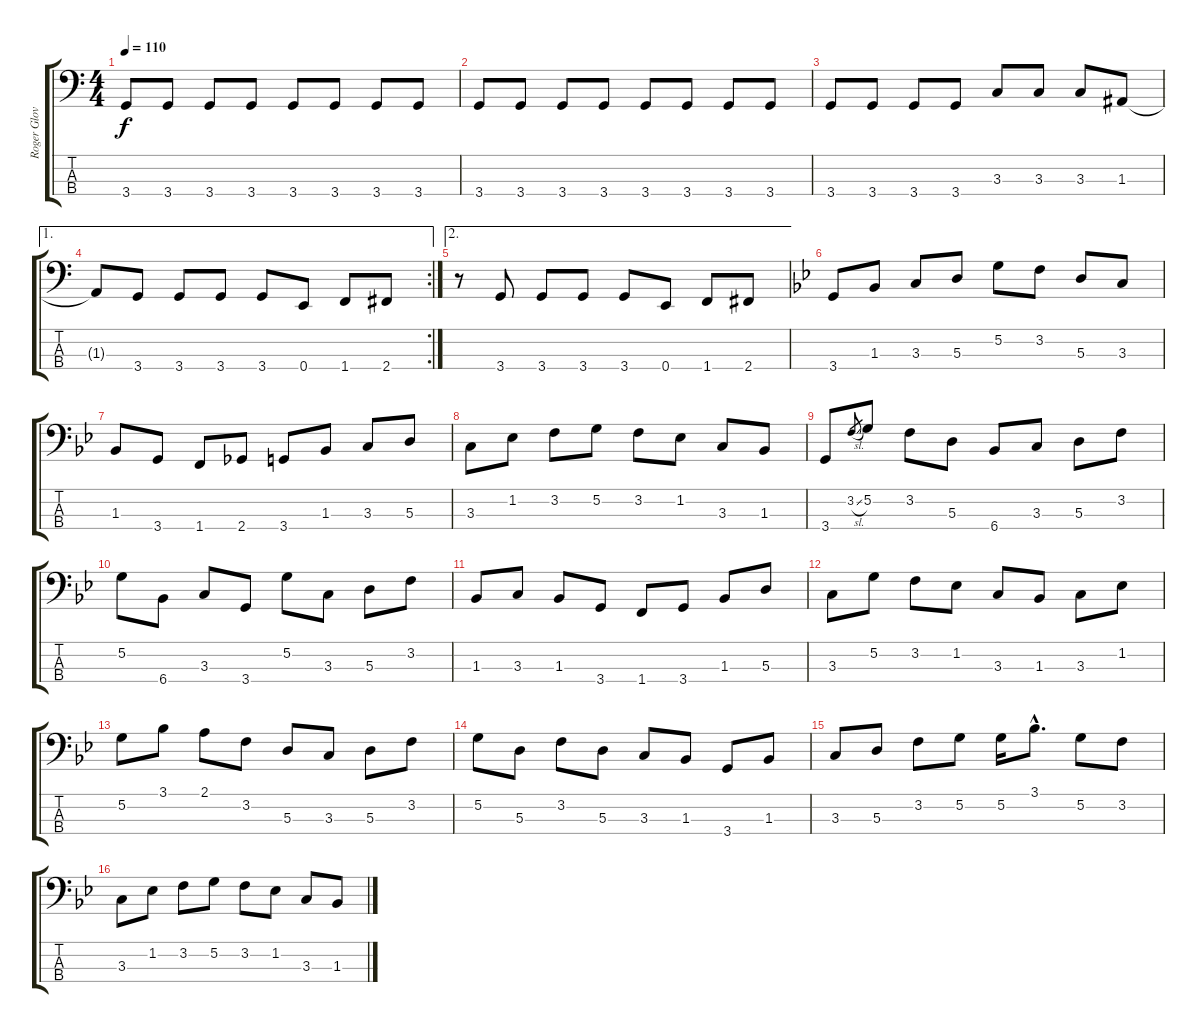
\track ("Roger Glover" "Roger Glov") {instrument electricbasspick}
\staff {score tabs}
\tuning (G2 D2 A1 E1) {hide}
\ts (4 4)
\tempo 110
\clef f4
\ks c
3.4.8{dy f} 3.4.8 3.4.8 3.4.8 3.4.8 3.4.8 3.4.8 3.4.8 |
3.4.8 3.4.8 3.4.8 3.4.8 3.4.8 3.4.8 3.4.8 3.4.8 |
3.4.8 3.4.8 3.4.8 3.4.8 3.3.8 3.3.8 3.3.8 1.3.8 |
\ae 1
\rc 2
1.3{t}.8 3.4.8 3.4.8 3.4.8 3.4.8 0.4.8 1.4.8 2.4.8 |
\ae 2
r.8 3.4.8 3.4.8 3.4.8 3.4.8 0.4.8 1.4.8 2.4.8 |
\ks bb
3.4.8 1.3.8 3.3.8 5.3.8 5.2.8 3.2.8 5.3.8 3.3.8 |
1.3.8 3.4.8 1.4.8 2.4.8 3.4.8 1.3.8 3.3.8 5.3.8 |
3.3.8 1.2.8 3.2.8 5.2.8 3.2.8 1.2.8 3.3.8 1.3.8 |
3.4.8 3.2{sl}.8{gr} 5.2.8 3.2.8 5.3.8 6.4.8 3.3.8 5.3.8 3.2.8 |
5.2.8 6.4.8 3.3.8 3.4.8 5.2.8 3.3.8 5.3.8 3.2.8 |
1.3.8 3.3.8 1.3.8 3.4.8 1.4.8 3.4.8 1.3.8 5.3.8 |
3.3.8 5.2.8 3.2.8 1.2.8 3.3.8 1.3.8 3.3.8 1.2.8 |
5.2.8 3.1.8 2.1.8 3.2.8 5.3.8 3.3.8 5.3.8 3.2.8 |
5.2.8 5.3.8 3.2.8 5.3.8 3.3.8 1.3.8 3.4.8 1.3.8 |
3.3.8 5.3.8 3.2.8 5.2.8 5.2.16 3.1{hac}.8{d} 5.2.8 3.2.8 |
3.3.8 1.2.8 3.2.8 5.2.8 3.2.8 1.2.8 3.3.8 1.3.8
